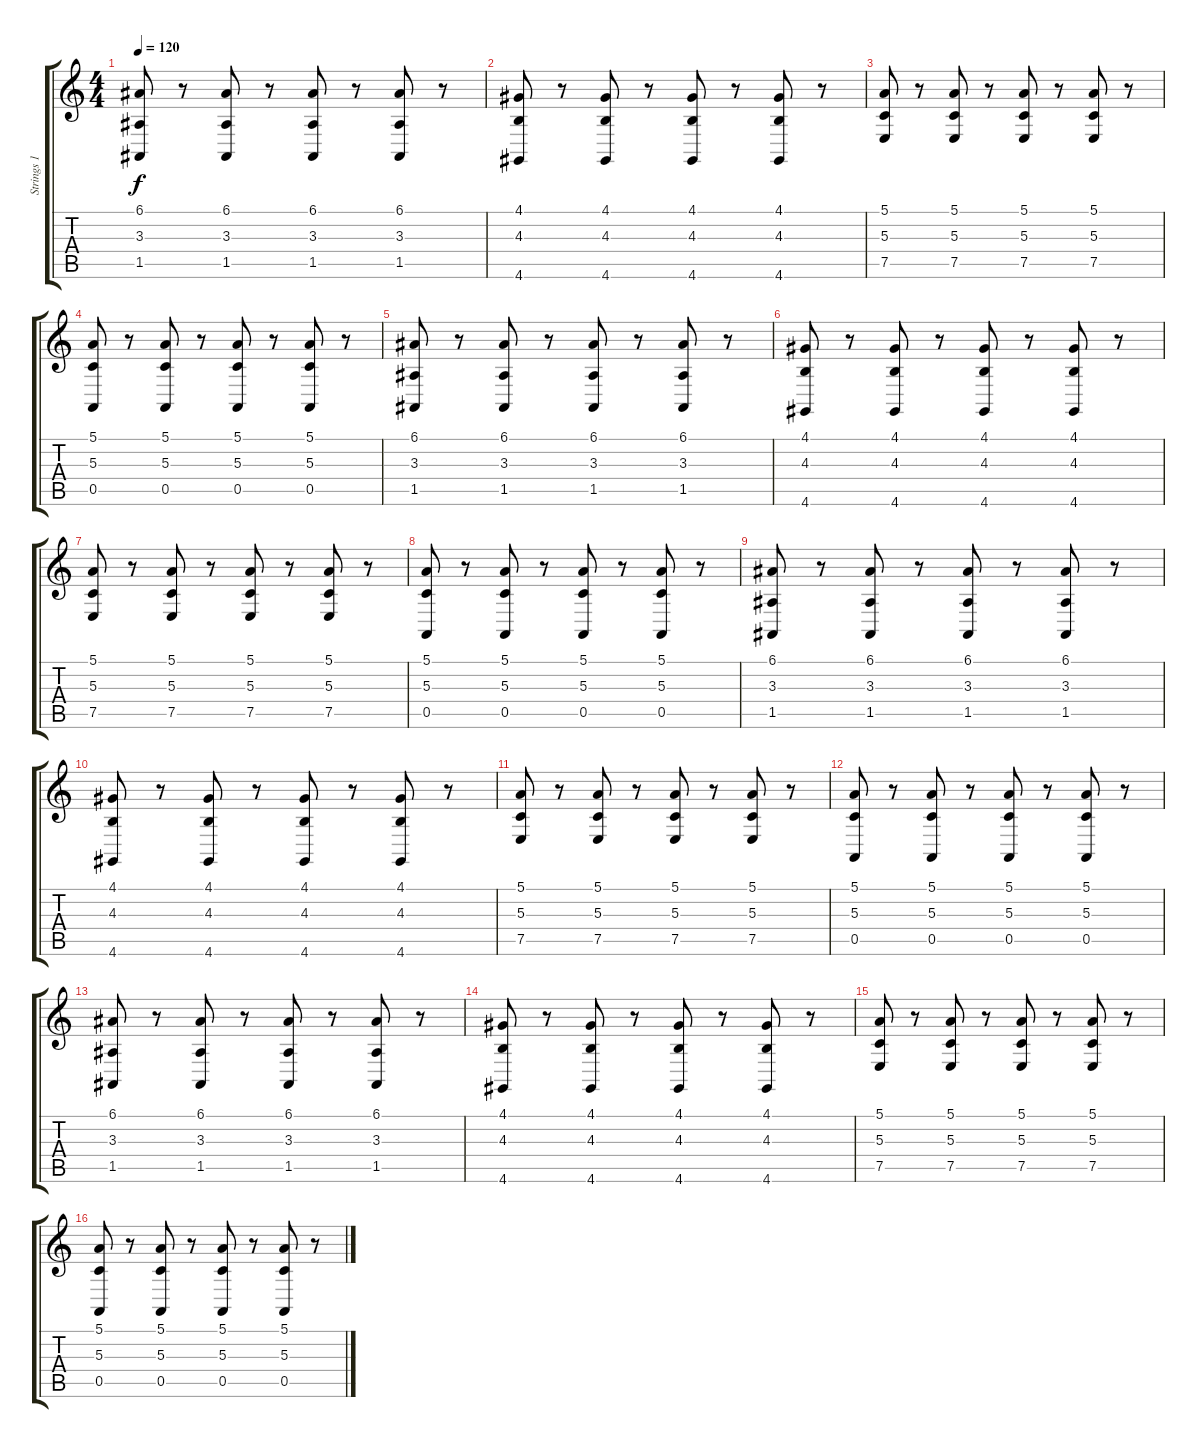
\track ("Strings 1" "Strings 1") {instrument tremolostrings}
\staff {score tabs}
\tuning (E4 B3 G3 D3 A2 E2) {hide}
\ts (4 4)
\tempo 120
\clef g2
\ks c
(6.1 3.3 1.5).8{dy f balance 0} r.8 (6.1 3.3 1.5).8 r.8 (6.1 3.3 1.5).8{balance 16} r.8 (6.1 3.3 1.5).8 r.8 |
(4.1 4.3 4.6).8{balance 0} r.8 (4.1 4.3 4.6).8 r.8 (4.1 4.3 4.6).8{balance 16} r.8 (4.1 4.3 4.6).8 r.8 |
(5.1 5.3 7.5).8{balance 0} r.8 (5.1 5.3 7.5).8 r.8 (5.1 5.3 7.5).8{balance 16} r.8 (5.1 5.3 7.5).8 r.8 |
(5.1 5.3 0.5).8{balance 0} r.8 (5.1 5.3 0.5).8 r.8 (5.1 5.3 0.5).8{balance 16} r.8 (5.1 5.3 0.5).8 r.8 |
(6.1 3.3 1.5).8{balance 0} r.8 (6.1 3.3 1.5).8 r.8 (6.1 3.3 1.5).8{balance 16} r.8 (6.1 3.3 1.5).8 r.8 |
(4.1 4.3 4.6).8{balance 0} r.8 (4.1 4.3 4.6).8 r.8 (4.1 4.3 4.6).8{balance 16} r.8 (4.1 4.3 4.6).8 r.8 |
(5.1 5.3 7.5).8{balance 0} r.8 (5.1 5.3 7.5).8 r.8 (5.1 5.3 7.5).8{balance 16} r.8 (5.1 5.3 7.5).8 r.8 |
(5.1 5.3 0.5).8{balance 0} r.8 (5.1 5.3 0.5).8 r.8 (5.1 5.3 0.5).8{balance 16} r.8 (5.1 5.3 0.5).8 r.8 |
(6.1 3.3 1.5).8{balance 0} r.8 (6.1 3.3 1.5).8 r.8 (6.1 3.3 1.5).8{balance 16} r.8 (6.1 3.3 1.5).8 r.8 |
(4.1 4.3 4.6).8{balance 0} r.8 (4.1 4.3 4.6).8 r.8 (4.1 4.3 4.6).8{balance 16} r.8 (4.1 4.3 4.6).8 r.8 |
(5.1 5.3 7.5).8{balance 0} r.8 (5.1 5.3 7.5).8 r.8 (5.1 5.3 7.5).8{balance 16} r.8 (5.1 5.3 7.5).8 r.8 |
(5.1 5.3 0.5).8{balance 0} r.8 (5.1 5.3 0.5).8 r.8 (5.1 5.3 0.5).8{balance 16} r.8 (5.1 5.3 0.5).8 r.8 |
(6.1 3.3 1.5).8{balance 0} r.8 (6.1 3.3 1.5).8 r.8 (6.1 3.3 1.5).8{volume 8 balance 16} r.8 (6.1 3.3 1.5).8 r.8 |
(4.1 4.3 4.6).8{balance 0} r.8 (4.1 4.3 4.6).8 r.8 (4.1 4.3 4.6).8{balance 16} r.8 (4.1 4.3 4.6).8 r.8 |
(5.1 5.3 7.5).8{balance 0} r.8 (5.1 5.3 7.5).8 r.8 (5.1 5.3 7.5).8{balance 16} r.8 (5.1 5.3 7.5).8 r.8 |
(5.1 5.3 0.5).8{volume 0 balance 0} r.8 (5.1 5.3 0.5).8 r.8 (5.1 5.3 0.5).8{balance 16} r.8 (5.1 5.3 0.5).8 r.8
